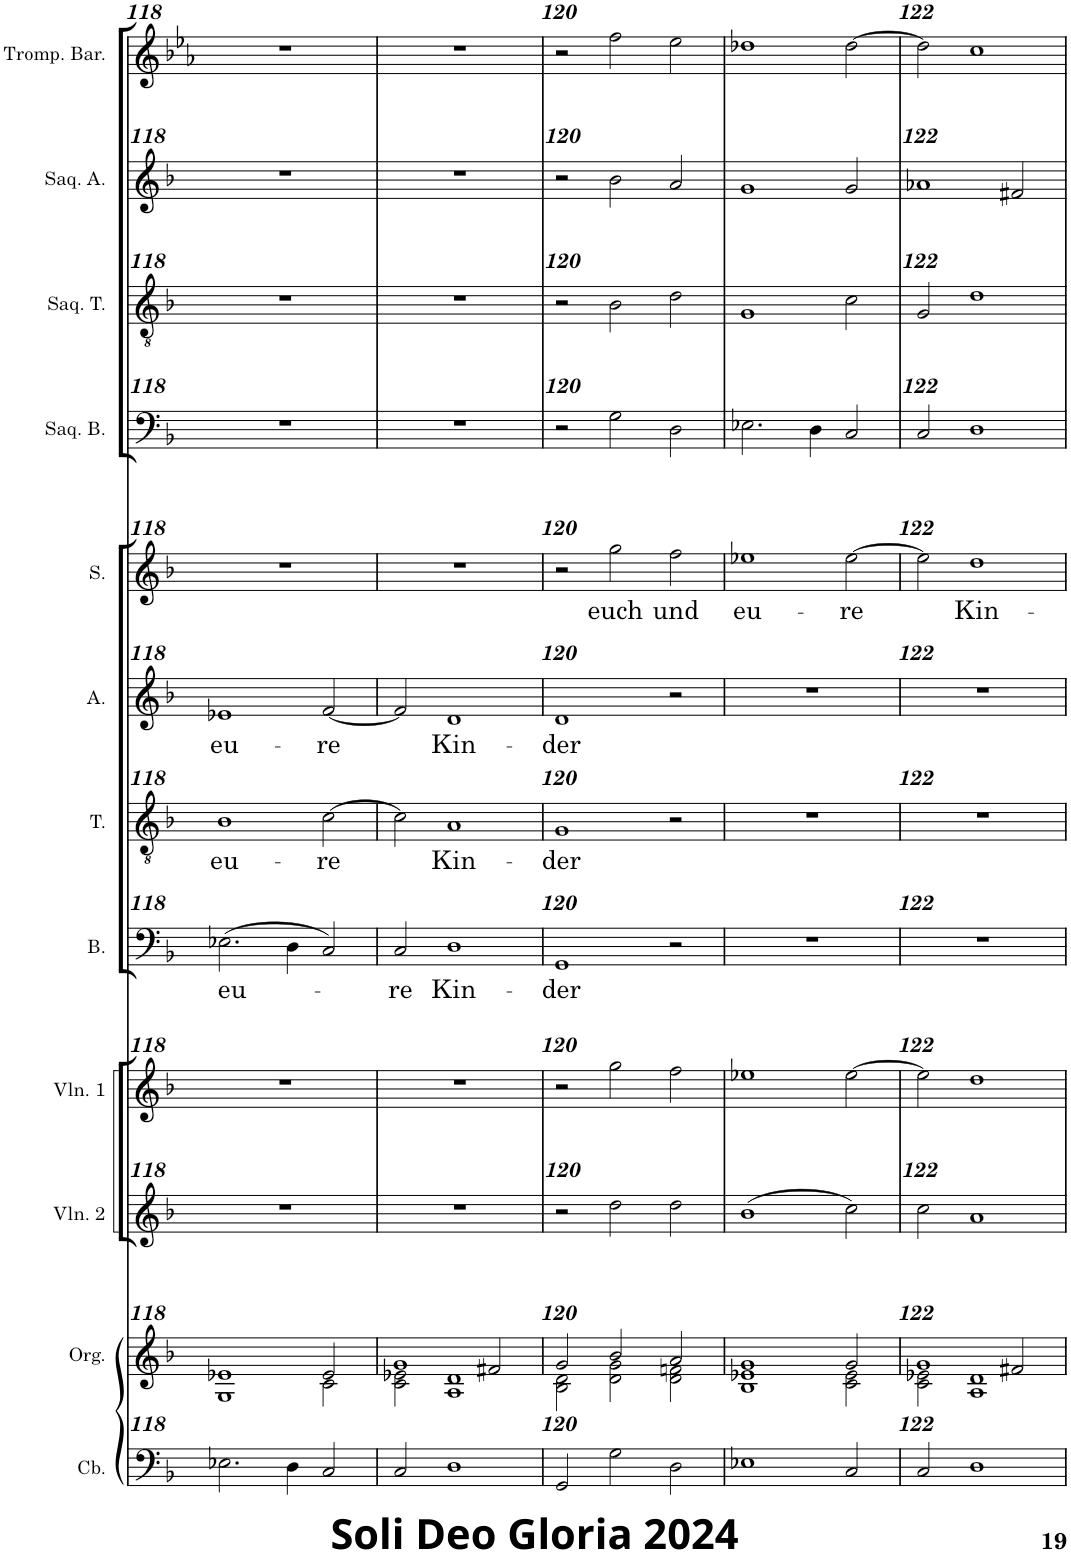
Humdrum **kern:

**kern	**kern	**kern	**kern	**kern	**text	**kern	**text	**kern	**text	**kern	**text	**kern	**kern	**kern	**kern
*part12	*part11	*part10	*part9	*part8	*part8	*part7	*part7	*part6	*part6	*part5	*part5	*part4	*part3	*part2	*part1
*staff12	*staff11	*staff10	*staff9	*staff8	*staff8	*staff7	*staff7	*staff6	*staff6	*staff5	*staff5	*staff4	*staff3	*staff2	*staff1
*I"Contrebasse	*I"Orgue	*I"Violon 2	*I"Violon 1	*I"Basse	*	*I"Ténor	*	*I"Alto	*	*I"Soprano	*	*I"Saqueboute Basse	*I"Saqueboute Ténor	*I"Saqueboute Alto	*I"Trompette Baroque en ré
*I'Cb.	*I'Org.	*I'Vln. 2	*I'Vln. 1	*I'B.	*	*I'T.	*	*I'A.	*	*I'S.	*	*I'Saq. B.	*I'Saq. T.	*I'Saq. A.	*I'Tromp. Bar.
!!LO:PB:g=z
*clefF4	*clefG2	*clefG2	*clefG2	*clefF4	*	*clefGv2	*	*clefG2	*	*clefG2	*	*clefF4	*clefGv2	*clefG2	*clefG2
*Trd7c12	*	*	*	*	*	*	*	*	*	*	*	*	*	*	*Trd-1c-2
*k[b-]	*k[b-]	*k[b-]	*k[b-]	*k[b-]	*	*k[b-]	*	*k[b-]	*	*k[b-]	*	*k[b-]	*k[b-]	*k[b-]	*k[b-e-a-]
*M3/2	*M3/2	*M3/2	*M3/2	*M3/2	*	*M3/2	*	*M3/2	*	*M3/2	*	*M3/2	*M3/2	*M3/2	*M3/2
=118	=118	=118	=118	=118	=118	=118	=118	=118	=118	=118	=118	=118	=118	=118	=118
*	*^	*	*	*	*	*	*	*	*	*	*	*	*	*	*
!	!	!	!	!	!	!LO:LY:b	!	!LO:LY:b	!	!LO:LY:b	!	!	!	!	!	!
2.E-X\	1e-X	1G	1.r	1.r	(2.E-X\	eu-	1B-	eu-	1e-X	eu-	1.r	.	1.r	1.r	1.r	1.r
4D\	.	.	.	.	4D\	.	.	.	.	.	.	.	.	.	.	.
!	!	!	!	!	!	!	!	!LO:LY:b	!	!LO:LY:b	!	!	!	!	!	!
2C/	2e-/	2c\	.	.	2C/)	.	[2c\	-re	[2f/	-re	.	.	.	.	.	.
=119	=119	=119	=119	=119	=119	=119	=119	=119	=119	=119	=119	=119	=119	=119	=119	=119
!	!	!	!	!	!	!LO:LY:b	!	!	!	!	!	!	!	!	!	!
2C/	1g	2c\ 2e-X\	1.r	1.r	2C/	-re	2c\]	.	2f/]	.	1.r	.	1.r	1.r	1.r	1.r
!	!	!	!	!	!	!LO:LY:b	!	!LO:LY:b	!	!LO:LY:b	!	!	!	!	!	!
1D	.	1A 1d	.	.	1D	Kin-	1A	Kin-	1d	Kin-	.	.	.	.	.	.
.	2f#X/	.	.	.	.	.	.	.	.	.	.	.	.	.	.	.
=120	=120	=120	=120	=120	=120	=120	=120	=120	=120	=120	=120	=120	=120	=120	=120	=120
!	!	!	!	!	!	!LO:LY:b	!	!LO:LY:b	!	!LO:LY:b	!	!	!	!	!	!
2GG/	2g/	2B-\ 2d\	2r	2r	1GG	-der	1G	-der	1d	-der	2r	.	2r	2r	2r	2r
!	!	!	!	!	!	!	!	!	!	!	!	!LO:LY:b	!	!	!	!
2G\	2b-/	2d\ 2g\	2dd\	2gg\	.	.	.	.	.	.	2gg\	euch	2G\	2B-\	2b-\	2ff\
!	!	!	!	!	!	!	!	!	!	!	!	!LO:LY:b	!	!	!	!
2D\	2a/	2d\ 2fn\	2dd\	2ff\	2r	.	2r	.	2r	.	2ff\	und	2D\	2d\	2a/	2ee-\
=121	=121	=121	=121	=121	=121	=121	=121	=121	=121	=121	=121	=121	=121	=121	=121	=121
!	!	!	!	!	!	!	!	!	!	!	!	!LO:LY:b	!	!	!	!
1E-X	1g	1B- 1e-X	(1b-	1ee-X	1.r	.	1.r	.	1.r	.	1ee-X	eu-	2.E-X\	1G	1g	1dd-X
.	.	.	.	.	.	.	.	.	.	.	.	.	4D\	.	.	.
!	!	!	!	!	!	!	!	!	!	!	!	!LO:LY:b	!	!	!	!
2C/	2g/	2c\ 2e-\	2cc\)	[2ee-\	.	.	.	.	.	.	[2ee-\	-re	2C/	2c\	2g/	[2dd-\
=122	=122	=122	=122	=122	=122	=122	=122	=122	=122	=122	=122	=122	=122	=122	=122	=122
2C/	1g	2c\ 2e-X\	2cc\	2ee-\]	1.r	.	1.r	.	1.r	.	2ee-\]	.	2C/	2G/	1a-X	2dd-\]
!	!	!	!	!	!	!	!	!	!	!	!	!LO:LY:b	!	!	!	!
1D	.	1A 1d	1a	1dd	.	.	.	.	.	.	1dd	Kin-	1D	1d	.	1cc
.	2f#X/	.	.	.	.	.	.	.	.	.	.	.	.	.	2f#X/	.
*	*v	*v	*	*	*	*	*	*	*	*	*	*	*	*	*	*
=	=	=	=	=	=	=	=	=	=	=	=	=	=	=	=
*-	*-	*-	*-	*-	*-	*-	*-	*-	*-	*-	*-	*-	*-	*-	*-
